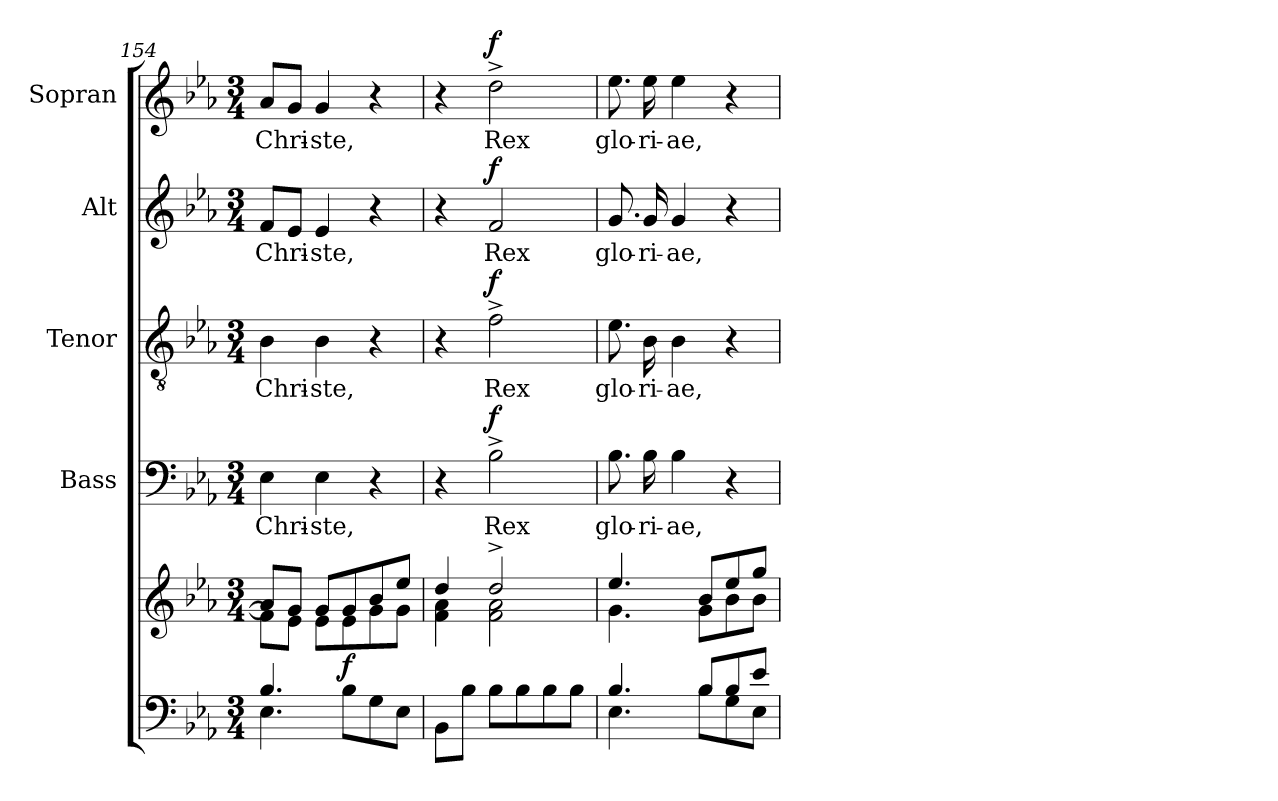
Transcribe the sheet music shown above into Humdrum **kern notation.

**kern	**kern	**dynam	**kern	**text	**dynam	**kern	**text	**dynam	**kern	**text	**dynam	**kern	**text	**dynam
*part5	*part5	*part5	*part4	*part4	*part4	*part3	*part3	*part3	*part2	*part2	*part2	*part1	*part1	*part1
*staff6	*staff5	*staff5/6	*staff4	*staff4	*staff4	*staff3	*staff3	*staff3	*staff2	*staff2	*staff2	*staff1	*staff1	*staff1
*	*	*	*I"Bass	*	*	*I"Tenor	*	*	*I"Alt	*	*	*I"Sopran	*	*
*	*	*	*I'B.	*	*	*I'T.	*	*	*I'A.	*	*	*I'S.	*	*
!!LO:LB:g=z
*clefF4	*clefG2	*	*clefF4	*	*	*clefGv2	*	*	*clefG2	*	*	*clefG2	*	*
*k[b-e-a-]	*k[b-e-a-]	*	*k[b-e-a-]	*	*	*k[b-e-a-]	*	*	*k[b-e-a-]	*	*	*k[b-e-a-]	*	*
*E-:	*E-:	*	*E-:	*	*	*E-:	*	*	*E-:	*	*	*E-:	*	*
*M3/4	*M3/4	*	*M3/4	*	*	*M3/4	*	*	*M3/4	*	*	*M3/4	*	*
=154	=154	=154	=154	=154	=154	=154	=154	=154	=154	=154	=154	=154	=154	=154
*^	*^	*	*	*	*	*	*	*	*	*	*	*	*	*
!	!	!	!	!	!	!LO:LY:b	!	!	!LO:LY:b	!	!	!LO:LY:b	!	!	!LO:LY:b	!
4.B-/	4.E-\	8a-/L]	8f\L]	.	4E-\	Chri-	.	4B-\	Chri-	.	8f/L	Chri-	.	8a-/L	Chri-	.
.	.	8g/J	8e-\J	.	.	.	.	.	.	.	8e-/J	.	.	8g/J	.	.
!	!	!	!	!	!	!LO:LY:b	!	!	!LO:LY:b	!	!	!LO:LY:b	!	!	!LO:LY:b	!
.	.	8g/L	8e-\L	.	4E-\	-ste,	.	4B-\	-ste,	.	4e-/	-ste,	.	4g/	-ste,	.
!	!	!	!	!LO:DY:b	!	!	!	!	!	!	!	!	!	!	!	!
4.ryy	8B-\L	8g/	8e-\	f	.	.	.	.	.	.	.	.	.	.	.	.
.	8G\	8b-/	8g\	.	4r	.	.	4r	.	.	4r	.	.	4r	.	.
.	8E-\J	8ee-/J	8g\J	.	.	.	.	.	.	.	.	.	.	.	.	.
*v	*v	*	*	*	*	*	*	*	*	*	*	*	*	*	*	*
=155	=155	=155	=155	=155	=155	=155	=155	=155	=155	=155	=155	=155	=155	=155	=155
8BB-\L	4dd/	4f\ 4a-\	.	4r	.	.	4r	.	.	4r	.	.	4r	.	.
8B-\J	.	.	.	.	.	.	.	.	.	.	.	.	.	.	.
!	!	!	!	!	!LO:LY:b	!LO:DY:a	!	!LO:LY:b	!LO:DY:a	!	!LO:LY:b	!LO:DY:a	!	!LO:LY:b	!LO:DY:a
8B-\L	2dd^>/	2f\ 2a-\	.	2B-^>\	Rex	f	2f^>\	Rex	f	2f/	Rex	f	2dd^>\	Rex	f
8B-\	.	.	.	.	.	.	.	.	.	.	.	.	.	.	.
8B-\	.	.	.	.	.	.	.	.	.	.	.	.	.	.	.
8B-\J	.	.	.	.	.	.	.	.	.	.	.	.	.	.	.
=156	=156	=156	=156	=156	=156	=156	=156	=156	=156	=156	=156	=156	=156	=156	=156
*^	*	*	*	*	*	*	*	*	*	*	*	*	*	*	*
!	!	!	!	!	!	!LO:LY:b	!	!	!LO:LY:b	!	!	!LO:LY:b	!	!	!LO:LY:b	!
4.B-/	4.E-\	4.ee-/	4.g\	.	8.B-\	glo-	.	8.e-\	glo-	.	8.g/	glo-	.	8.ee-\	glo-	.
!	!	!	!	!	!	!LO:LY:b	!	!	!LO:LY:b	!	!	!LO:LY:b	!	!	!LO:LY:b	!
.	.	.	.	.	16B-\	-ri-	.	16B-\	-ri-	.	16g/	-ri-	.	16ee-\	-ri-	.
!	!	!	!	!	!	!LO:LY:b	!	!	!LO:LY:b	!	!	!LO:LY:b	!	!	!LO:LY:b	!
.	.	.	.	.	4B-\	-ae,	.	4B-\	-ae,	.	4g/	-ae,	.	4ee-\	-ae,	.
8B-/L	8B-\L	8b-/L	8g\L	.	.	.	.	.	.	.	.	.	.	.	.	.
8B-/	8G\	8ee-/	8b-\	.	4r	.	.	4r	.	.	4r	.	.	4r	.	.
8e-/J	8E-\J	8gg/J	8b-\J	.	.	.	.	.	.	.	.	.	.	.	.	.
*v	*v	*	*	*	*	*	*	*	*	*	*	*	*	*	*	*
*	*v	*v	*	*	*	*	*	*	*	*	*	*	*	*	*
=	=	=	=	=	=	=	=	=	=	=	=	=	=	=
*-	*-	*-	*-	*-	*-	*-	*-	*-	*-	*-	*-	*-	*-	*-
